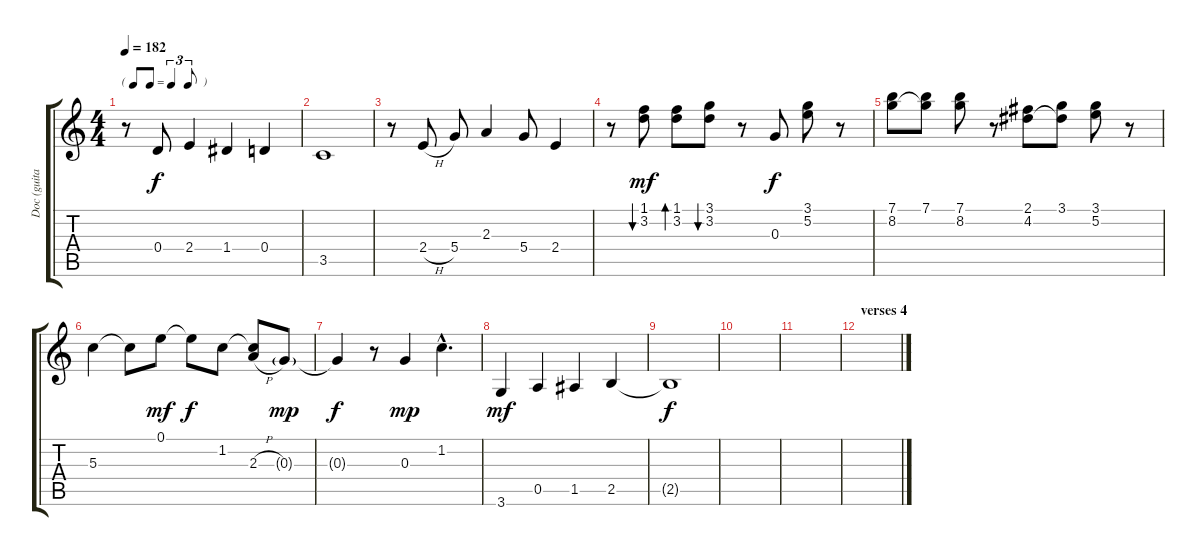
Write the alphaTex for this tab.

\track ("Doc (guitar)" "Doc (guita") {instrument acousticguitarsteel}
\staff {score tabs}
\tuning (E4 B3 G3 D3 A2 E2) {hide}
\ts (4 4)
\tf triplet8th
\tempo 182
\clef g2
\ks c
r.8{dy f} 0.4.8 2.4.4 1.4.4 0.4.4 |
3.5.1 |
r.8 2.4{h}.8 5.4.8 2.3.4 5.4.8 2.4.4 |
r.8 (1.1 3.2).8{bu 60 dy mf} (1.1 3.2).8{bd 60} (3.1 3.2).8{bu 60} r.8 0.3.8{dy f} (3.1 5.2).8 r.8 |
(7.1 8.2).8 (7.1 8.2{t}).8 (7.1 8.2).8 r.8 (2.1 4.2).8 (3.1 4.2{t}).8 (3.1 5.2).8 r.8 |
5.3.4 5.3{t}.8 0.1.8{dy mf} 0.1{t}.8{dy f} 1.2.8 (1.2{t} 2.3{h}).8 0.3{g}.8{dy mp} |
0.3{t}.4{dy f} r.8 0.3.4{dy mp} 1.2{hac}.4{d} |
3.6.4{dy mf} 0.5.4 1.5.4 2.5.4 |
2.5{t}.1{dy f} |
|
|
\section ("" "verses 4")
